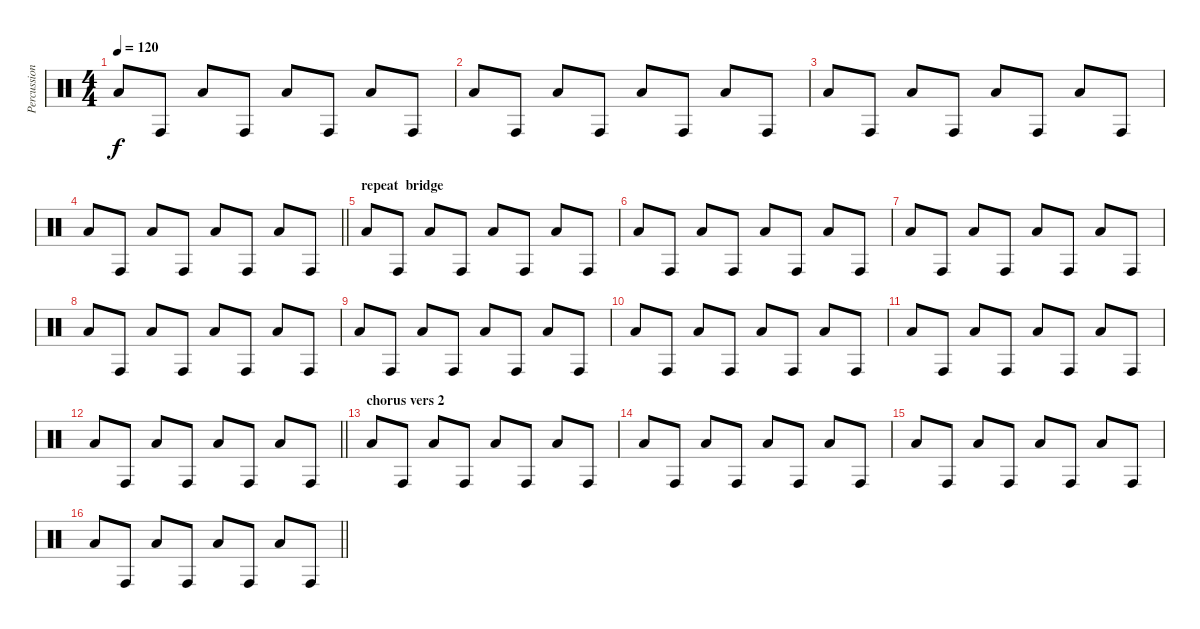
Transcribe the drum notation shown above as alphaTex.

\track ("Percussion" "Percussion") {instrument percussion}
\staff {score}
\articulation defaults
\ts (4 4)
\tempo 120
\clef neutral
\ks c "Low Tom (hit)".8{dy f} "Conga high (hit)".8 "Low Tom (hit)".8 "Conga high (hit)".8 "Low Tom (hit)".8 "Conga high (hit)".8 "Low Tom (hit)".8 "Conga high (hit)".8
|
"Low Tom (hit)".8 "Conga high (hit)".8 "Low Tom (hit)".8 "Conga high (hit)".8 "Low Tom (hit)".8 "Conga high (hit)".8 "Low Tom (hit)".8 "Conga high (hit)".8 |
"Low Tom (hit)".8 "Conga high (hit)".8 "Low Tom (hit)".8 "Conga high (hit)".8 "Low Tom (hit)".8 "Conga high (hit)".8 "Low Tom (hit)".8 "Conga high (hit)".8 |
\barLineRight lightlight "Low Tom (hit)".8 "Conga high (hit)".8 "Low Tom (hit)".8 "Conga high (hit)".8 "Low Tom (hit)".8 "Conga high (hit)".8 "Low Tom (hit)".8 "Conga high (hit)".8
|
\section ("" "repeat  bridge")
"Low Tom (hit)".8 "Conga high (hit)".8 "Low Tom (hit)".8 "Conga high (hit)".8 "Low Tom (hit)".8 "Conga high (hit)".8 "Low Tom (hit)".8 "Conga high (hit)".8 |
"Low Tom (hit)".8 "Conga high (hit)".8 "Low Tom (hit)".8 "Conga high (hit)".8 "Low Tom (hit)".8 "Conga high (hit)".8 "Low Tom (hit)".8 "Conga high (hit)".8 |
"Low Tom (hit)".8 "Conga high (hit)".8 "Low Tom (hit)".8 "Conga high (hit)".8 "Low Tom (hit)".8 "Conga high (hit)".8 "Low Tom (hit)".8 "Conga high (hit)".8 |
"Low Tom (hit)".8 "Conga high (hit)".8 "Low Tom (hit)".8 "Conga high (hit)".8 "Low Tom (hit)".8 "Conga high (hit)".8 "Low Tom (hit)".8 "Conga high (hit)".8 |
"Low Tom (hit)".8 "Conga high (hit)".8 "Low Tom (hit)".8 "Conga high (hit)".8 "Low Tom (hit)".8 "Conga high (hit)".8 "Low Tom (hit)".8 "Conga high (hit)".8 |
"Low Tom (hit)".8 "Conga high (hit)".8 "Low Tom (hit)".8 "Conga high (hit)".8 "Low Tom (hit)".8 "Conga high (hit)".8 "Low Tom (hit)".8 "Conga high (hit)".8 |
"Low Tom (hit)".8 "Conga high (hit)".8 "Low Tom (hit)".8 "Conga high (hit)".8 "Low Tom (hit)".8 "Conga high (hit)".8 "Low Tom (hit)".8 "Conga high (hit)".8 |
\barLineRight lightlight "Low Tom (hit)".8 "Conga high (hit)".8 "Low Tom (hit)".8 "Conga high (hit)".8 "Low Tom (hit)".8 "Conga high (hit)".8 "Low Tom (hit)".8 "Conga high (hit)".8
|
\section ("" "chorus vers 2")
"Low Tom (hit)".8 "Conga high (hit)".8 "Low Tom (hit)".8 "Conga high (hit)".8 "Low Tom (hit)".8 "Conga high (hit)".8 "Low Tom (hit)".8 "Conga high (hit)".8 |
"Low Tom (hit)".8 "Conga high (hit)".8 "Low Tom (hit)".8 "Conga high (hit)".8 "Low Tom (hit)".8 "Conga high (hit)".8 "Low Tom (hit)".8 "Conga high (hit)".8 |
"Low Tom (hit)".8 "Conga high (hit)".8 "Low Tom (hit)".8 "Conga high (hit)".8 "Low Tom (hit)".8 "Conga high (hit)".8 "Low Tom (hit)".8 "Conga high (hit)".8 |
\barLineRight lightlight "Low Tom (hit)".8 "Conga high (hit)".8 "Low Tom (hit)".8 "Conga high (hit)".8 "Low Tom (hit)".8 "Conga high (hit)".8 "Low Tom (hit)".8 "Conga high (hit)".8
